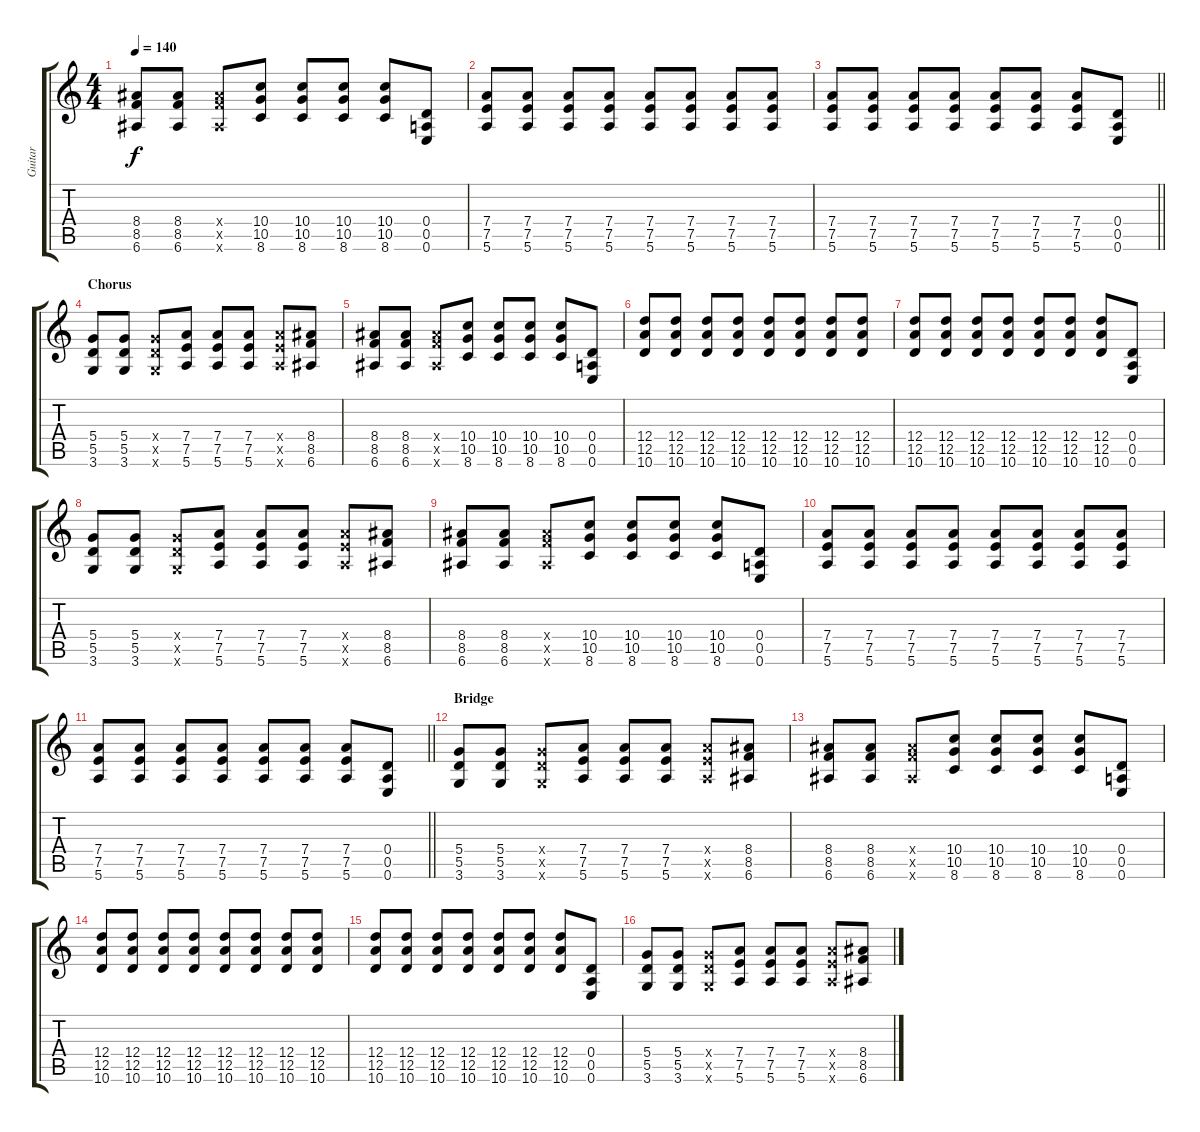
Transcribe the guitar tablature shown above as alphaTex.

\track ("Guitar" "Guitar") {instrument distortionguitar}
\staff {score tabs}
\tuning (E4 B3 G3 D3 A2 E2) {hide}
\ts (4 4)
\tempo 140
\clef g2
\ks c
(8.4 8.5 6.6).8{dy f} (8.4 8.5 6.6).8 (8.4{x} 8.5{x} 6.6{x}).8 (10.4 10.5 8.6).8 (10.4 10.5 8.6).8 (10.4 10.5 8.6).8 (10.4 10.5 8.6).8 (0.4 0.5 0.6).8 |
(7.4 7.5 5.6).8 (7.4 7.5 5.6).8 (7.4 7.5 5.6).8 (7.4 7.5 5.6).8 (7.4 7.5 5.6).8 (7.4 7.5 5.6).8 (7.4 7.5 5.6).8 (7.4 7.5 5.6).8 |
\barLineRight lightlight
(7.4 7.5 5.6).8 (7.4 7.5 5.6).8 (7.4 7.5 5.6).8 (7.4 7.5 5.6).8 (7.4 7.5 5.6).8 (7.4 7.5 5.6).8 (7.4 7.5 5.6).8 (0.4 0.5 0.6).8 |
\section ("" "Chorus")
(5.4 5.5 3.6).8 (5.4 5.5 3.6).8 (5.4{x} 5.5{x} 3.6{x}).8 (7.4 7.5 5.6).8 (7.4 7.5 5.6).8 (7.4 7.5 5.6).8 (7.4{x} 7.5{x} 5.6{x}).8 (8.4 8.5 6.6).8 |
(8.4 8.5 6.6).8 (8.4 8.5 6.6).8 (8.4{x} 8.5{x} 6.6{x}).8 (10.4 10.5 8.6).8 (10.4 10.5 8.6).8 (10.4 10.5 8.6).8 (10.4 10.5 8.6).8 (0.4 0.5 0.6).8 |
(12.4 12.5 10.6).8 (12.4 12.5 10.6).8 (12.4 12.5 10.6).8 (12.4 12.5 10.6).8 (12.4 12.5 10.6).8 (12.4 12.5 10.6).8 (12.4 12.5 10.6).8 (12.4 12.5 10.6).8 |
(12.4 12.5 10.6).8 (12.4 12.5 10.6).8 (12.4 12.5 10.6).8 (12.4 12.5 10.6).8 (12.4 12.5 10.6).8 (12.4 12.5 10.6).8 (12.4 12.5 10.6).8 (0.4 0.5 0.6).8 |
(5.4 5.5 3.6).8 (5.4 5.5 3.6).8 (5.4{x} 5.5{x} 3.6{x}).8 (7.4 7.5 5.6).8 (7.4 7.5 5.6).8 (7.4 7.5 5.6).8 (7.4{x} 7.5{x} 5.6{x}).8 (8.4 8.5 6.6).8 |
(8.4 8.5 6.6).8 (8.4 8.5 6.6).8 (8.4{x} 8.5{x} 6.6{x}).8 (10.4 10.5 8.6).8 (10.4 10.5 8.6).8 (10.4 10.5 8.6).8 (10.4 10.5 8.6).8 (0.4 0.5 0.6).8 |
(7.4 7.5 5.6).8 (7.4 7.5 5.6).8 (7.4 7.5 5.6).8 (7.4 7.5 5.6).8 (7.4 7.5 5.6).8 (7.4 7.5 5.6).8 (7.4 7.5 5.6).8 (7.4 7.5 5.6).8 |
\barLineRight lightlight
(7.4 7.5 5.6).8 (7.4 7.5 5.6).8 (7.4 7.5 5.6).8 (7.4 7.5 5.6).8 (7.4 7.5 5.6).8 (7.4 7.5 5.6).8 (7.4 7.5 5.6).8 (0.4 0.5 0.6).8 |
\section ("" "Bridge")
(5.4 5.5 3.6).8 (5.4 5.5 3.6).8 (5.4{x} 5.5{x} 3.6{x}).8 (7.4 7.5 5.6).8 (7.4 7.5 5.6).8 (7.4 7.5 5.6).8 (7.4{x} 7.5{x} 5.6{x}).8 (8.4 8.5 6.6).8 |
(8.4 8.5 6.6).8 (8.4 8.5 6.6).8 (8.4{x} 8.5{x} 6.6{x}).8 (10.4 10.5 8.6).8 (10.4 10.5 8.6).8 (10.4 10.5 8.6).8 (10.4 10.5 8.6).8 (0.4 0.5 0.6).8 |
(12.4 12.5 10.6).8 (12.4 12.5 10.6).8 (12.4 12.5 10.6).8 (12.4 12.5 10.6).8 (12.4 12.5 10.6).8 (12.4 12.5 10.6).8 (12.4 12.5 10.6).8 (12.4 12.5 10.6).8 |
(12.4 12.5 10.6).8 (12.4 12.5 10.6).8 (12.4 12.5 10.6).8 (12.4 12.5 10.6).8 (12.4 12.5 10.6).8 (12.4 12.5 10.6).8 (12.4 12.5 10.6).8 (0.4 0.5 0.6).8 |
(5.4 5.5 3.6).8 (5.4 5.5 3.6).8 (5.4{x} 5.5{x} 3.6{x}).8 (7.4 7.5 5.6).8 (7.4 7.5 5.6).8 (7.4 7.5 5.6).8 (7.4{x} 7.5{x} 5.6{x}).8 (8.4 8.5 6.6).8
